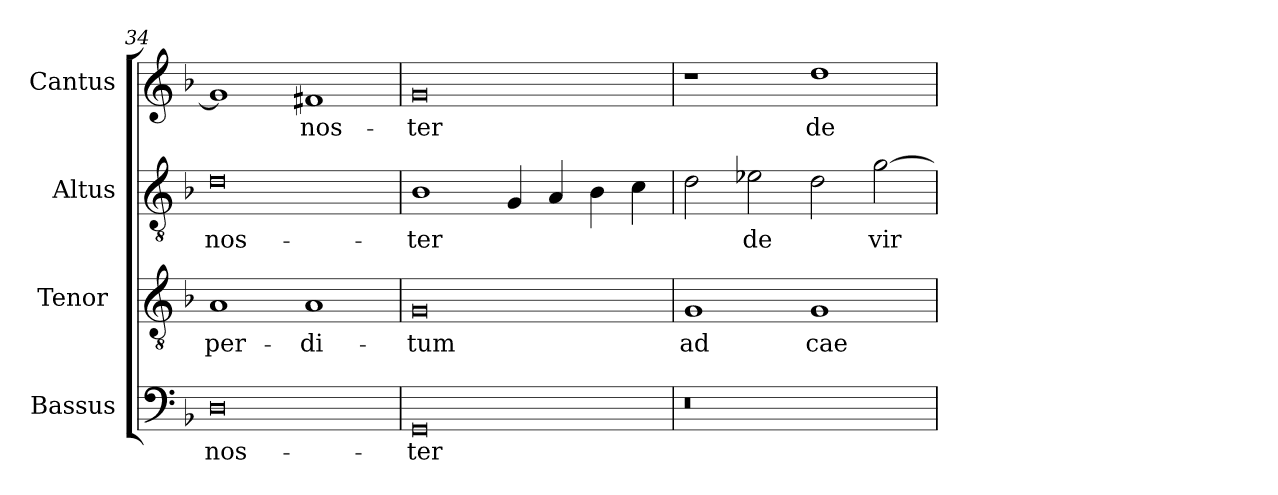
**kern	**text	**kern	**text	**kern	**text	**kern	**text
*part4	*part4	*part3	*part3	*part2	*part2	*part1	*part1
*staff4	*staff4	*staff3	*staff3	*staff2	*staff2	*staff1	*staff1
*I"Bassus	*	*I"Tenor 	*	*I"Altus	*	*I"Cantus	*
*clefF4	*	*clefGv2	*	*clefGv2	*	*clefG2	*
*k[b-]	*	*k[b-]	*	*k[b-]	*	*k[b-]	*
*F:	*	*F:	*	*F:	*	*F:	*
=34	=34	=34	=34	=34	=34	=34	=34
!	!LO:LY:i	!	!	!	!LO:LY:i	!	!
0D\	nos-	1A/	per-	0d\	nos-	1g/]	.
.	.	1A/	-di-	.	.	1f#X/	nos-
=35	=35	=35	=35	=35	=35	=35	=35
!	!LO:LY:i	!	!	!	!LO:LY:i	!	!
0GG/	-ter	0G/	-tum	1B-\	-ter	0g/	-ter
.	.	.	.	4G/	.	.	.
.	.	.	.	4A/	.	.	.
.	.	.	.	4B-\	.	.	.
.	.	.	.	4c\	.	.	.
=36	=36	=36	=36	=36	=36	=36	=36
0r	.	1G/	ad	2d\	.	1r	.
!	!	!	!	!	!LO:LY:i	!	!
.	.	.	.	2e-X\	de	.	.
.	.	1G/	cae-	2d\	.	1dd\	de
!	!	!	!	!	!LO:LY:i	!	!
.	.	.	.	[2g\	vir-	.	.
=	=	=	=	=	=	=	=
*-	*-	*-	*-	*-	*-	*-	*-
